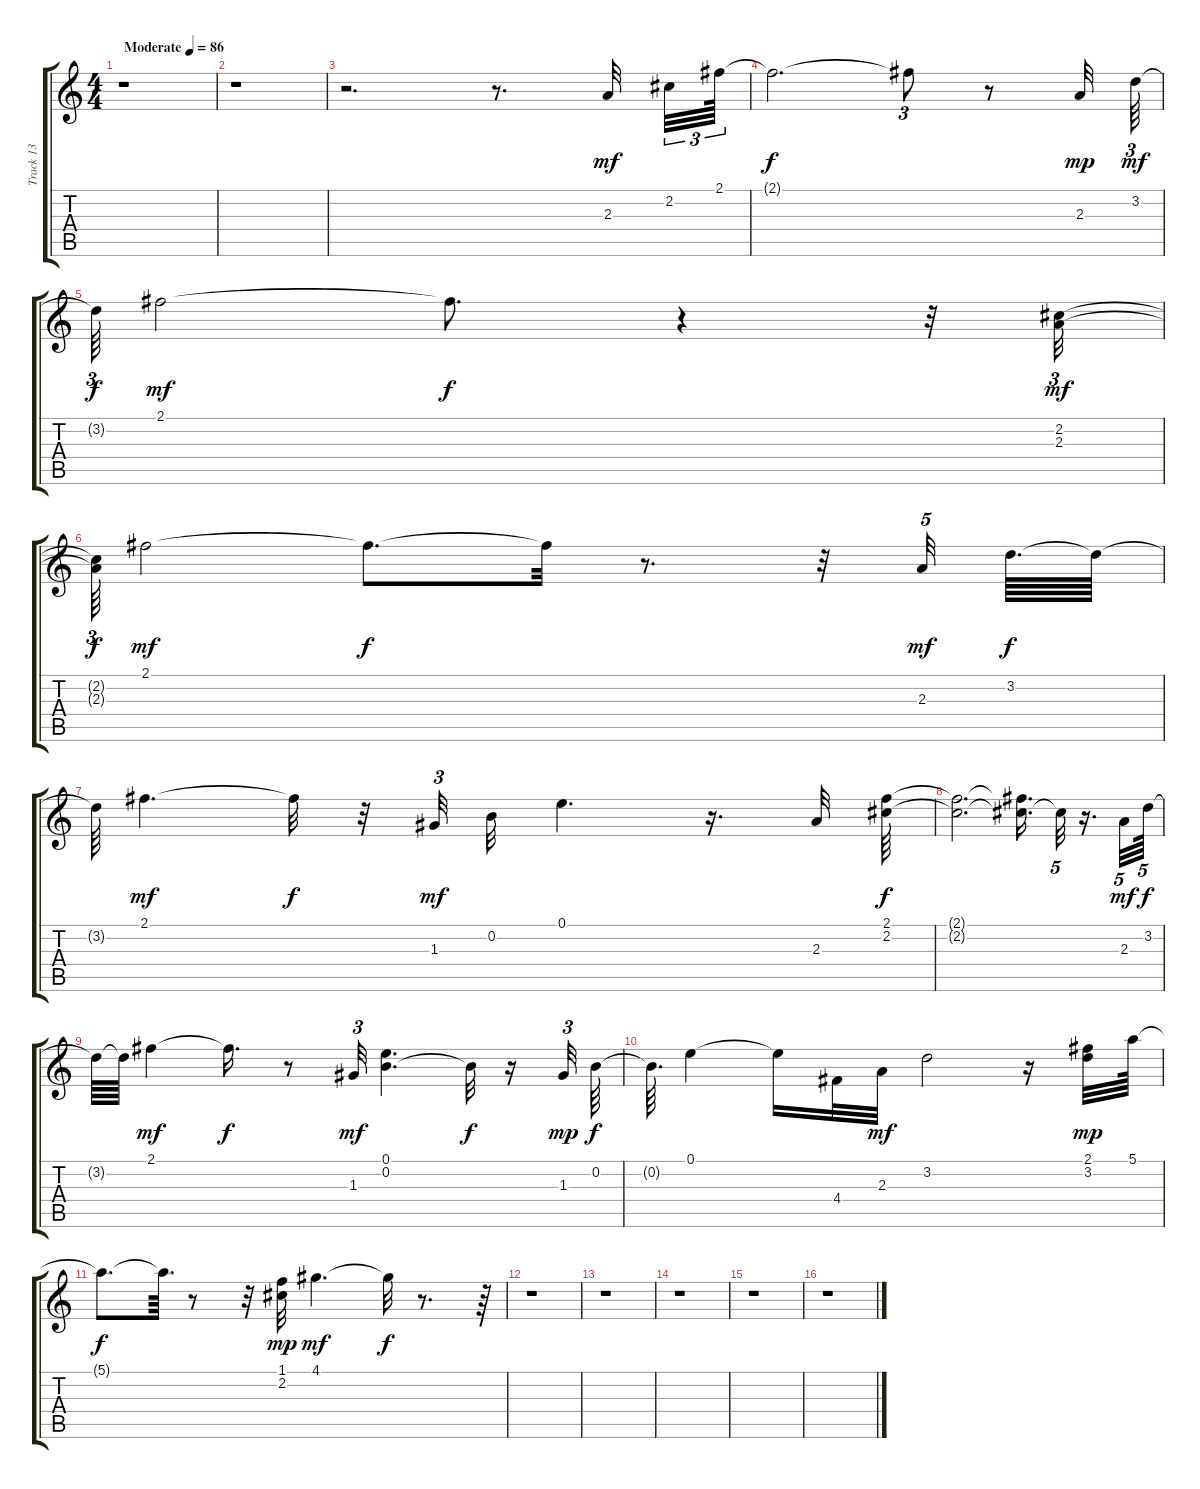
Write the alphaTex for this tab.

\track ("Track 13" "Track 13") {instrument acousticguitarsteel}
\staff {score tabs}
\tuning (E4 B3 G3 D3 A2 E2) {hide}
\ts (4 4)
\tempo (86 "Moderate")
\clef g2
\ks c
r.1{dy mf instrument acousticguitarsteel} |
r.1 |
r.2{d} r.8{d} 2.3.32 2.2.32{tu (3 2)} 2.1.64{tu (3 2)} |
2.1{t}.2{d dy f} 2.1{t}.8{tu (3 2)} r.8 2.3.32{dy mp} 3.2.64{tu (3 2) dy mf} |
3.2{t}.64{tu (3 2) dy f} 2.1.2{dy mf} 2.1{t}.8{d dy f} r.4 r.32 (2.2 2.3).32{tu (3 2) dy mf} |
(2.2{t} 2.3{t}).64{tu (3 2) dy f} 2.1.2{dy mf} 2.1{t}.8{d dy f} 2.1{t}.32 r.8{d} r.32 2.3.32{tu (5 4) dy mf} 3.2.64{d dy f} 3.2{t}.64 |
3.2{t}.64 2.1.4{d dy mf} 2.1{t}.32{dy f} r.32 1.3.32{tu (3 2) dy mf} 0.2.32 0.1.4{d} r.16{d} 2.3.32 (2.1 2.2).64{dy f} |
(2.1{t} 2.2{t}).2{d} (2.1{t} 2.2{t}).16{d} 2.2{t}.32{tu (5 4)} r.16{d} 2.3.32{tu (5 4) dy mf} 3.2.64{tu (5 4) dy f} |
3.2{t}.64 3.2{t}.64 2.1.4{dy mf} 2.1{t}.16{d dy f} r.8 1.3.32{tu (3 2) dy mf} (0.1 0.2).4{d} 0.2{t}.32{dy f} r.16 1.3.32{tu (3 2) dy mp} 0.2.64{dy f} |
0.2{t}.64{d} 0.1.4 0.1{t}.16 4.4.32 2.3.32{dy mf} 3.2.2 r.16 (2.1 3.2).32{dy mp} 5.1.64 |
5.1{t}.8{d dy f} 5.1{t}.64{d} r.8 r.32 (1.1 2.2).32{dy mp} 4.1.4{d dy mf} 4.1{t}.32{dy f} r.8{d} r.64 |
r.1 |
r.1 |
r.1 |
r.1 |
r.1
